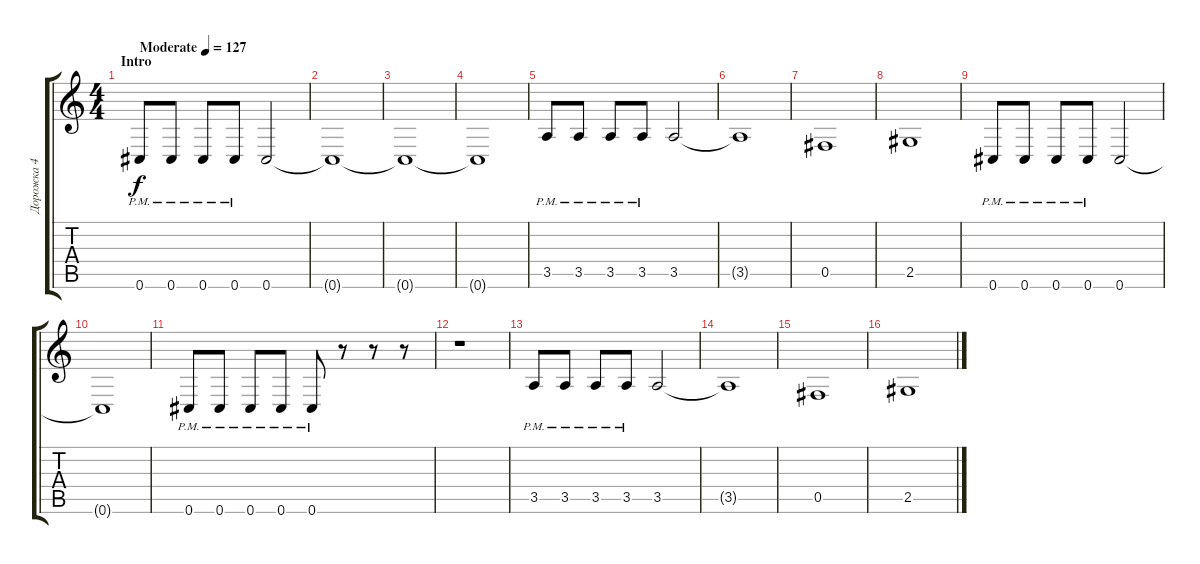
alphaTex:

\track ("Дорожка 4" "Дорожка 4") {instrument electricbassfinger}
\staff {score tabs}
\tuning (Db4 Ab3 E3 B2 Gb2 Db2) {hide}
\ts (4 4)
\section ("" "Intro")
\tempo (127 "Moderate")
\clef g2
\ks c
0.6{pm}.8{dy f instrument electricbassfinger} 0.6{pm}.8 0.6{pm}.8 0.6{pm}.8 0.6.2 |
0.6{t}.1 |
0.6{t}.1 |
0.6{t}.1 |
3.5{pm}.8 3.5{pm}.8 3.5{pm}.8 3.5{pm}.8 3.5.2 |
3.5{t}.1 |
0.5.1 |
2.5.1 |
0.6{pm}.8 0.6{pm}.8 0.6{pm}.8 0.6{pm}.8 0.6.2 |
0.6{t}.1 |
0.6{pm}.8 0.6{pm}.8 0.6{pm}.8 0.6{pm}.8 0.6{pm}.8 r.8 r.8 r.8 |
r.1 |
3.5{pm}.8 3.5{pm}.8 3.5{pm}.8 3.5{pm}.8 3.5.2 |
3.5{t}.1 |
0.5.1 |
2.5.1
